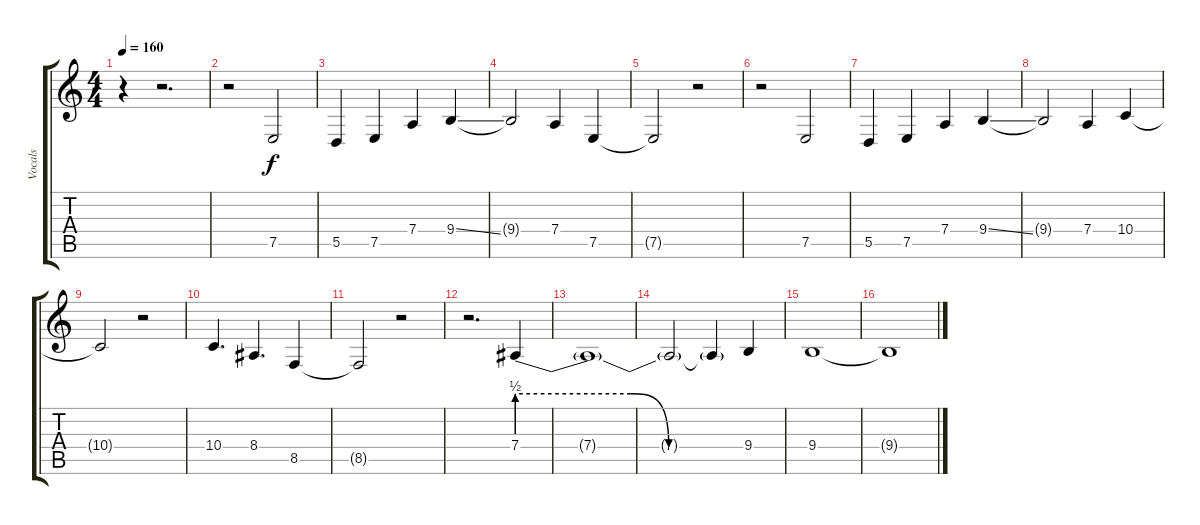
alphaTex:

\track ("Vocals" "Vocals") {instrument choiraahs}
\staff {score tabs}
\tuning (E4 B3 G3 D3 A2 E2) {hide}
\ts (4 4)
\tempo 160
\clef g2
\ks c
r.4{dy f} r.2{d} |
r.2 7.5.2 |
5.5.4 7.5.4 7.4.4 9.4{ss}.4 |
9.4{t}.2 7.4.4 7.5.4 |
7.5{t}.2 r.2 |
r.2 7.5.2 |
5.5.4 7.5.4 7.4.4 9.4{ss}.4 |
9.4{t}.2 7.4.4 10.4.4 |
10.4{t}.2 r.2 |
10.4.4{d} 8.4.4{d} 8.5.4 |
8.5{t}.2 r.2 |
r.2{d} 7.4{be (custom 0 2 30 2 40 0 60 0)}.4 |
7.4{t}.1 |
7.4{t}.2 7.4{t}.4 9.4.4 |
9.4.1 |
9.4{t}.1
